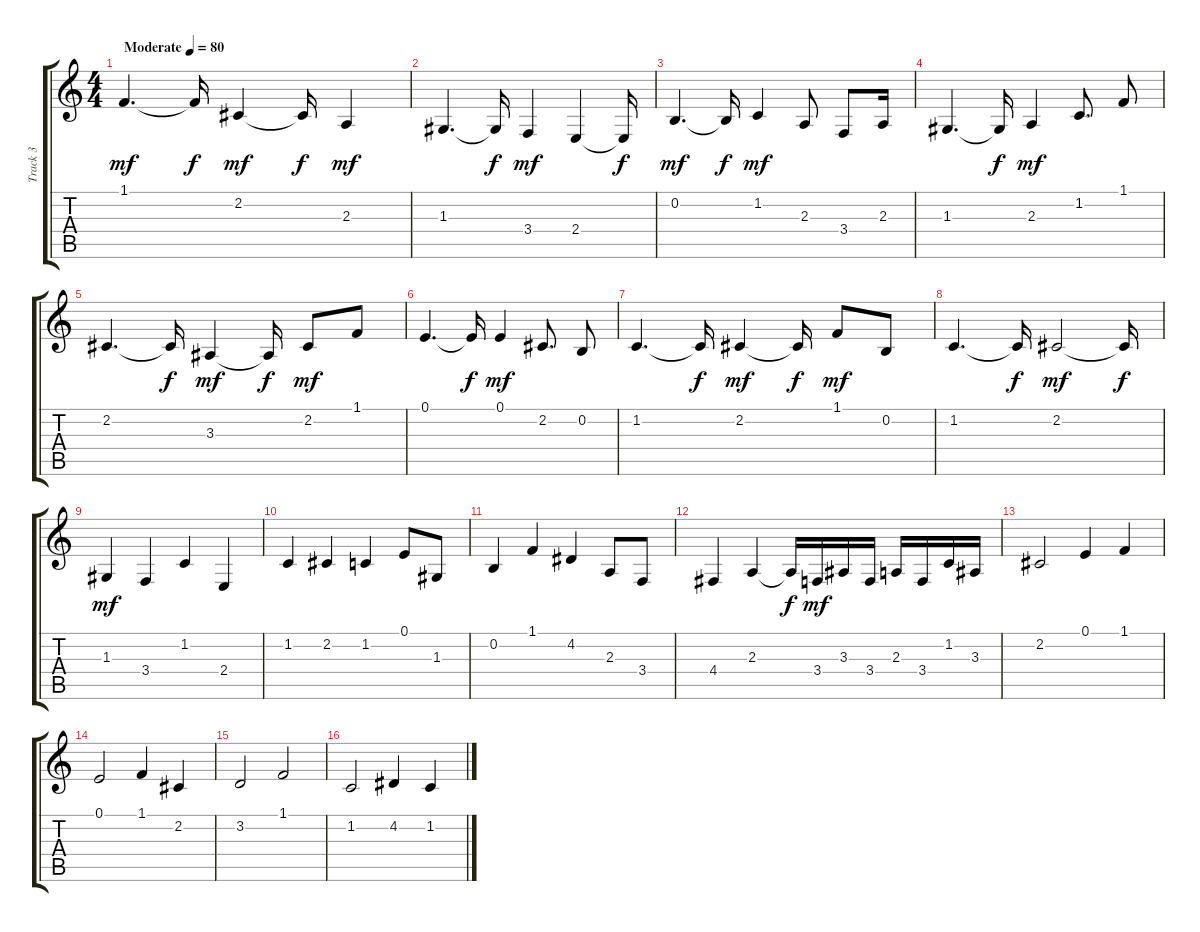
\track ("Track 3" "Track 3") {instrument synthbrass2}
\staff {score tabs}
\tuning (E4 B3 G3 D3 A2 E2) {hide}
\ts (4 4)
\tempo (80 "Moderate")
\clef g2
\ks c
1.1.4{d dy mf instrument synthbrass2} 1.1{t}.16{dy f} 2.2.4{dy mf} 2.2{t}.16{dy f} 2.3.4{dy mf} |
1.3.4{d} 1.3{t}.16{dy f} 3.4.4{dy mf} 2.4.4 2.4{t}.16{dy f} |
0.2.4{d dy mf} 0.2{t}.16{dy f} 1.2.4{dy mf} 2.3.8 3.4.8 2.3.16 |
1.3.4{d} 1.3{t}.16{dy f} 2.3.4{dy mf} 1.2.8{d} 1.1.8 |
2.2.4{d} 2.2{t}.16{dy f} 3.3.4{dy mf} 3.3{t}.16{dy f} 2.2.8{dy mf} 1.1.8 |
0.1.4{d} 0.1{t}.16{dy f} 0.1.4{dy mf} 2.2.8{d} 0.2.8 |
1.2.4{d} 1.2{t}.16{dy f} 2.2.4{dy mf} 2.2{t}.16{dy f} 1.1.8{dy mf} 0.2.8 |
1.2.4{d} 1.2{t}.16{dy f} 2.2.2{dy mf} 2.2{t}.16{dy f} |
1.3.4{dy mf instrument englishhorn} 3.4.4 1.2.4 2.4.4 |
1.2.4 2.2.4 1.2.4 0.1.8 1.3.8 |
0.2.4 1.1.4 4.2.4 2.3.8 3.4.8 |
4.4.4 2.3.4 2.3{t}.16{dy f} 3.4.16{dy mf} 3.3.16 3.4.16 2.3.16 3.4.16 1.2.16 3.3.16 |
2.2.2 0.1.4 1.1.4 |
0.1.2 1.1.4 2.2.4 |
3.2.2 1.1.2 |
1.2.2 4.2.4 1.2.4
